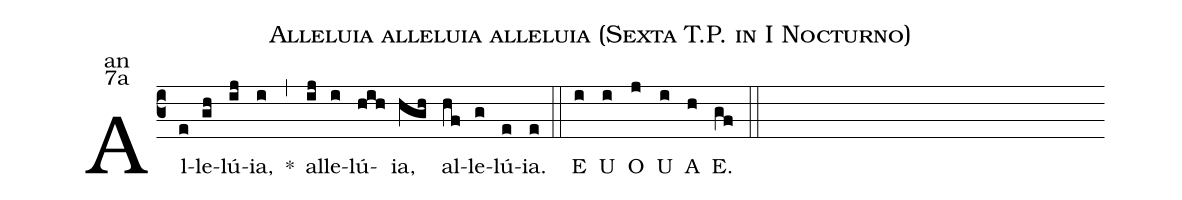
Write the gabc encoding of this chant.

name:Alleluia alleluia alleluia (Sexta T.P. in I Nocturno);
office-part:an;
mode:7a;
%%
(c3) Al(e)le(gh)lú(ij)ia,(i) <sp>*</sp>(,) al(ij)le(i)lú(hih)ia,(hgh) al(hf)le(g)lú(e)ia.(e) (::)
<eu>E(i) U(i) O(j) U(i) A(h) E.(gf) </eu>(::)
